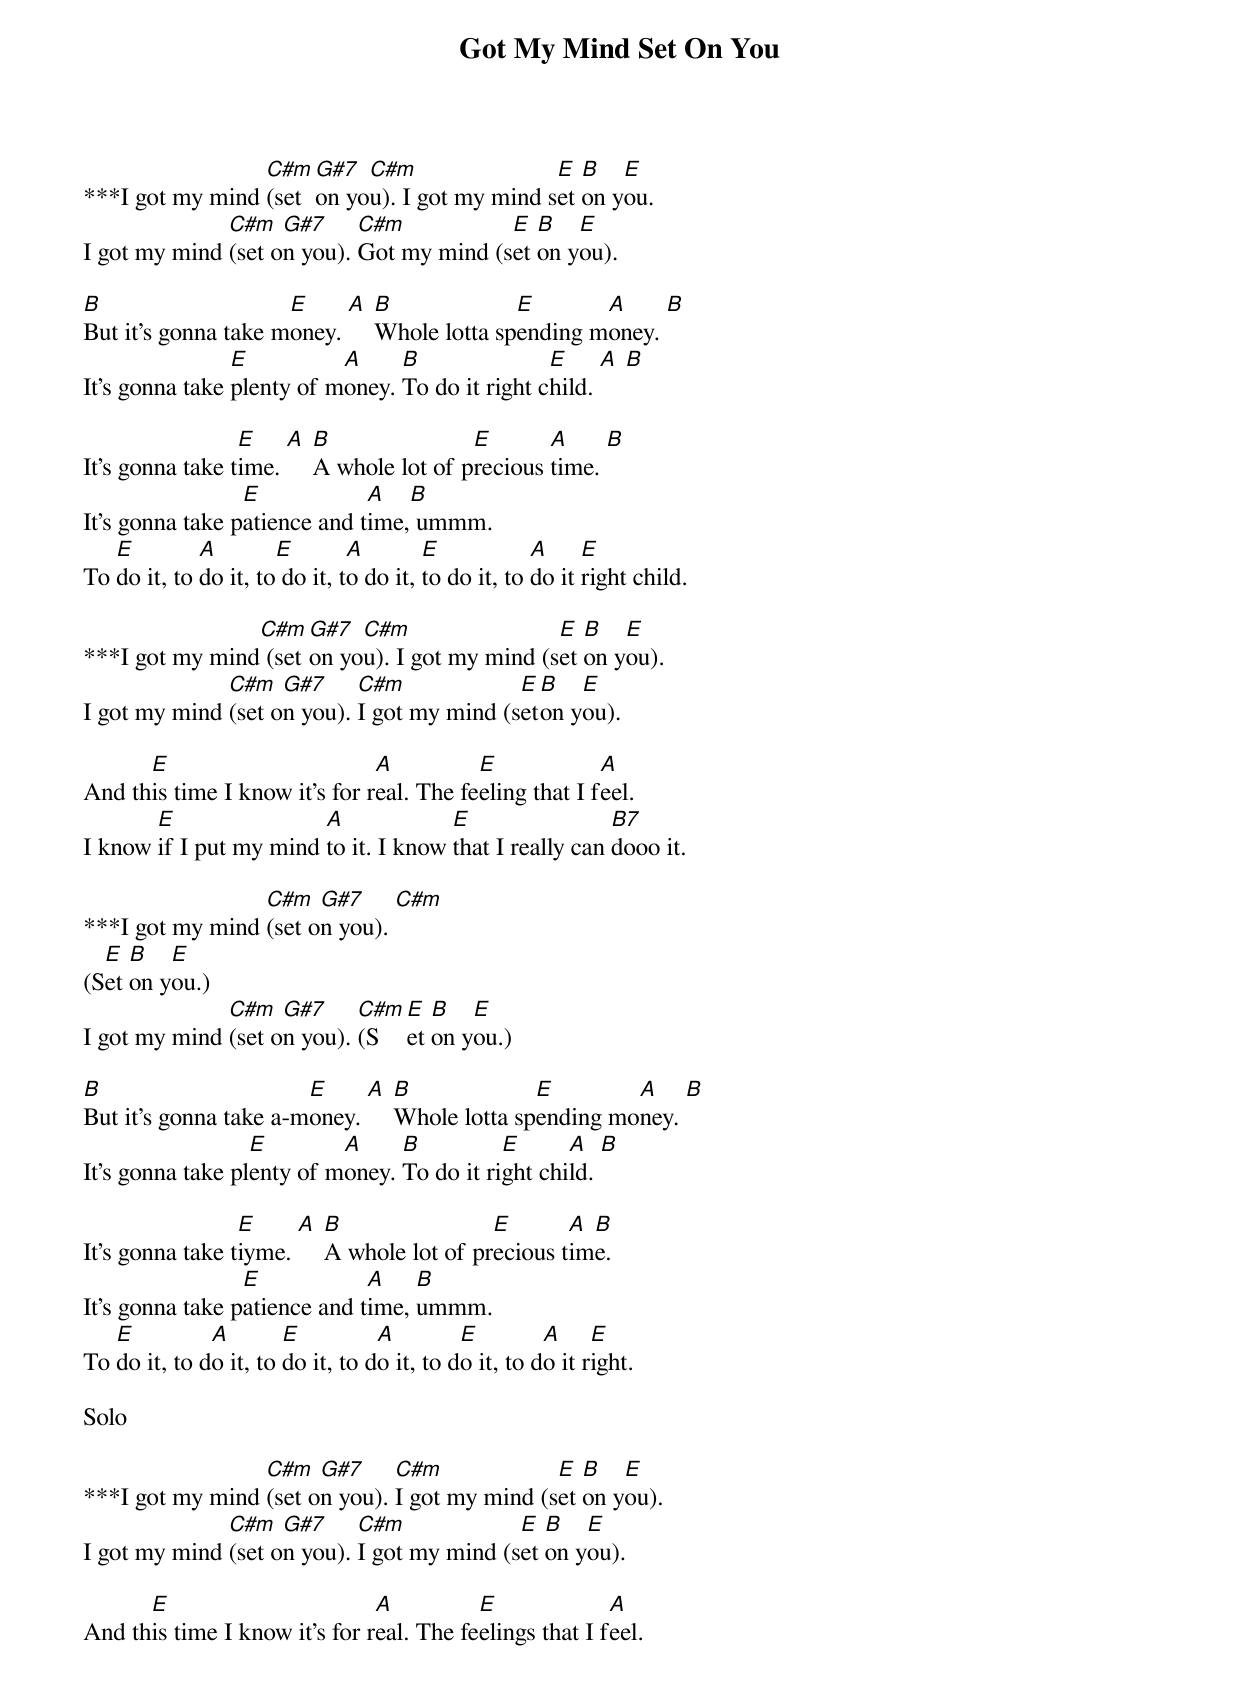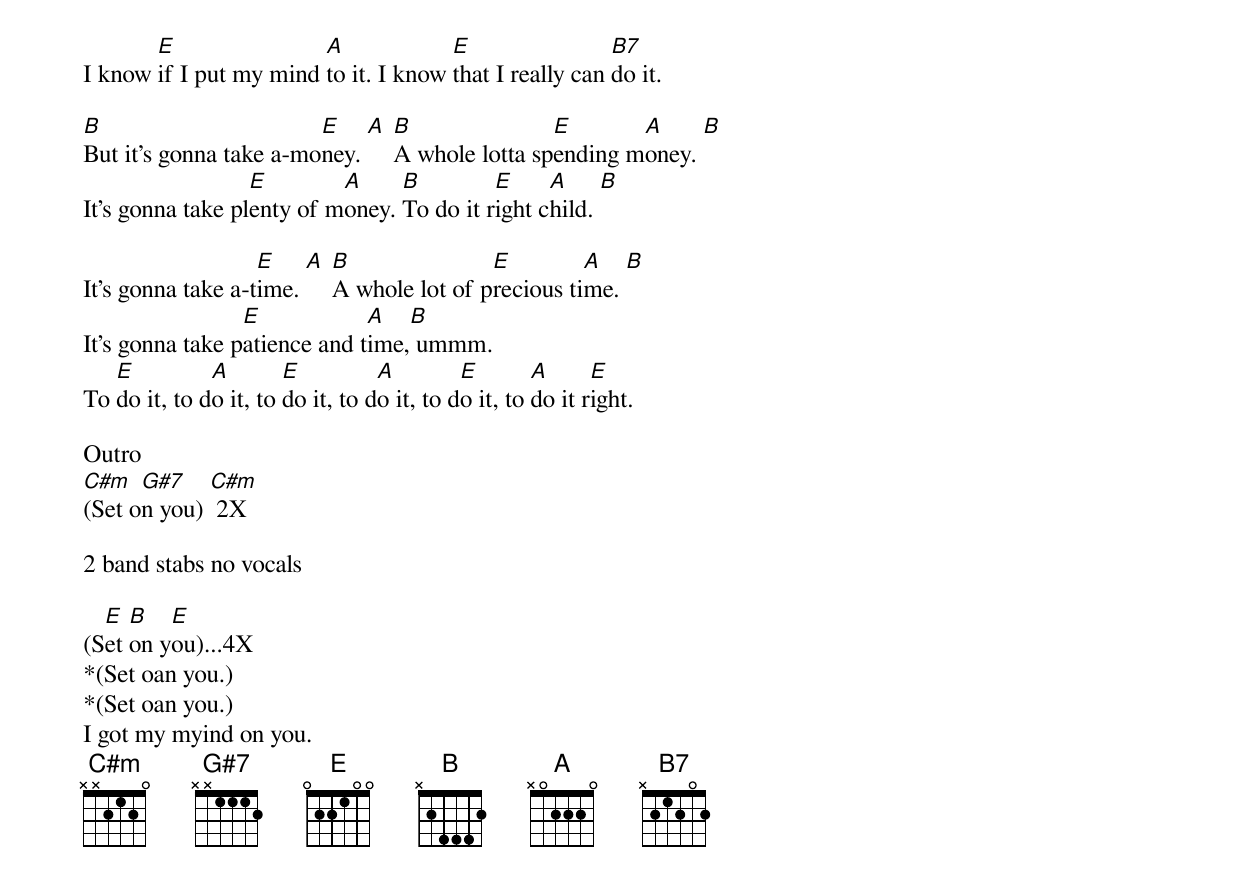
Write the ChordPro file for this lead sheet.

{title:Got My Mind Set On You}

***I got my mind [C#m](set [G#7]on yo[C#m]u). I got my mind s[E]et [B]on y[E]ou.
I got my mind [C#m](set o[G#7]n you). [C#m]Got my mind (s[E]et [B]on y[E]ou).

[B]But it's gonna take m[E]oney. [A] [B]Whole lotta sp[E]ending m[A]oney. [B]
It's gonna take [E]plenty of m[A]oney. [B]To do it right c[E]hild. [A] [B]

It's gonna take t[E]ime. [A] [B]A whole lot of p[E]recious [A]time. [B]
It's gonna take p[E]atience and t[A]ime,[B] ummm.
To [E]do it, to [A]do it, to[E] do it, t[A]o do it, [E]to do it, to [A]do it [E]right child.

***I got my mind[C#m] (set [G#7]on yo[C#m]u). I got my mind (s[E]et [B]on y[E]ou).
I got my mind [C#m](set o[G#7]n you). [C#m]I got my mind (s[E]et[B]on y[E]ou).

And th[E]is time I know it's for r[A]eal. The fe[E]eling that I f[A]eel.
I know [E]if I put my mind [A]to it. I know [E]that I really can [B7]dooo it.

***I got my mind [C#m](set o[G#7]n you). [C#m]
(S[E]et [B]on y[E]ou.)
I got my mind [C#m](set o[G#7]n you). [C#m](S[E]et [B]on y[E]ou.)

[B]But it's gonna take a-m[E]oney. [A] [B]Whole lotta sp[E]ending mo[A]ney. [B]
It's gonna take pl[E]enty of m[A]oney. [B]To do it ri[E]ght chi[A]ld. [B]

It's gonna take t[E]iyme. [A] [B]A whole lot of pr[E]ecious t[A]im[B]e.
It's gonna take p[E]atience and t[A]ime, [B]ummm.
To [E]do it, to d[A]o it, to [E]do it, to d[A]o it, to d[E]o it, to d[A]o it r[E]ight.

Solo

***I got my mind [C#m](set o[G#7]n you). [C#m]I got my mind (s[E]et [B]on y[E]ou).
I got my mind [C#m](set o[G#7]n you). [C#m]I got my mind (s[E]et [B]on y[E]ou).

And th[E]is time I know it's for r[A]eal. The fe[E]elings that I f[A]eel.
I know [E]if I put my mind [A]to it. I know [E]that I really can [B7]do it.

[B]But it's gonna take a-mo[E]ney. [A] [B]A whole lotta sp[E]ending m[A]oney. [B]
It's gonna take pl[E]enty of m[A]oney. [B]To do it r[E]ight c[A]hild. [B]

It's gonna take a-t[E]ime. [A] [B]A whole lot of p[E]recious ti[A]me. [B]
It's gonna take p[E]atience and t[A]ime,[B] ummm.
To [E]do it, to d[A]o it, to [E]do it, to d[A]o it, to d[E]o it, to [A]do it r[E]ight.

Outro
[C#m](Set o[G#7]n you) [C#m] 2X

2 band stabs no vocals

(S[E]et [B]on y[E]ou)...4X
*(Set oan you.)
*(Set oan you.)
I got my myind on you.
